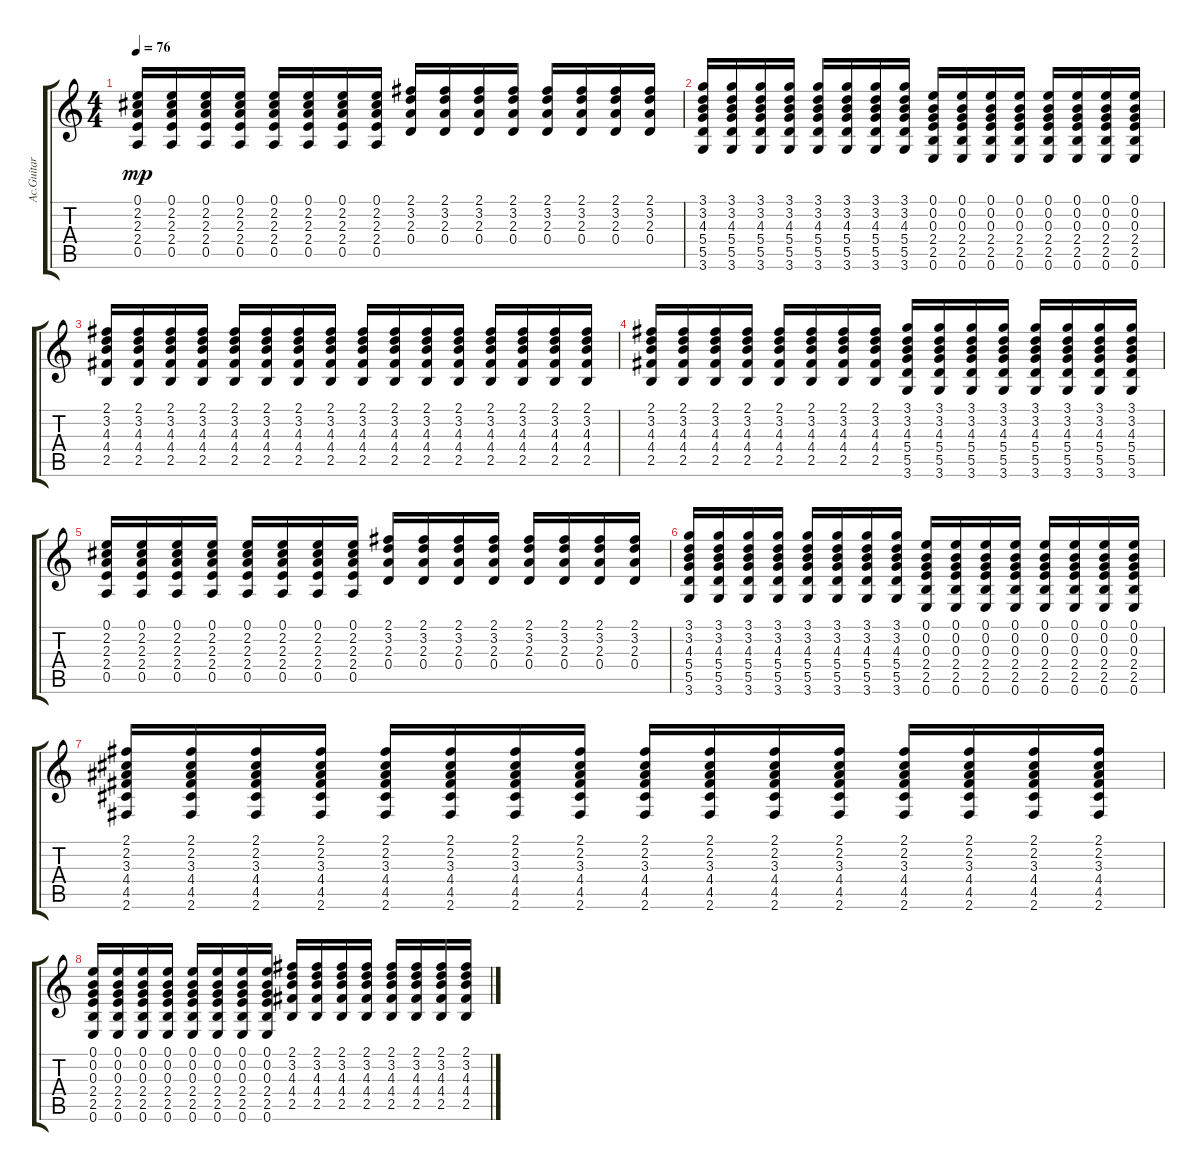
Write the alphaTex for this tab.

\track ("Ac.Guitar II" "Ac.Guitar ") {instrument acousticguitarsteel}
\staff {score tabs}
\tuning (E4 B3 G3 D3 A2 E2) {hide}
\ts (4 4)
\tempo 76
\clef g2
\ks c
(0.1 2.2 2.3 2.4 0.5).16{dy mp} (0.1 2.2 2.3 2.4 0.5).16 (0.1 2.2 2.3 2.4 0.5).16 (0.1 2.2 2.3 2.4 0.5).16 (0.1 2.2 2.3 2.4 0.5).16 (0.1 2.2 2.3 2.4 0.5).16 (0.1 2.2 2.3 2.4 0.5).16 (0.1 2.2 2.3 2.4 0.5).16 (2.1 3.2 2.3 0.4).16 (2.1 3.2 2.3 0.4).16 (2.1 3.2 2.3 0.4).16 (2.1 3.2 2.3 0.4).16 (2.1 3.2 2.3 0.4).16 (2.1 3.2 2.3 0.4).16 (2.1 3.2 2.3 0.4).16 (2.1 3.2 2.3 0.4).16 |
(3.1 3.2 4.3 5.4 5.5 3.6).16 (3.1 3.2 4.3 5.4 5.5 3.6).16 (3.1 3.2 4.3 5.4 5.5 3.6).16 (3.1 3.2 4.3 5.4 5.5 3.6).16 (3.1 3.2 4.3 5.4 5.5 3.6).16 (3.1 3.2 4.3 5.4 5.5 3.6).16 (3.1 3.2 4.3 5.4 5.5 3.6).16 (3.1 3.2 4.3 5.4 5.5 3.6).16 (0.1 0.2 0.3 2.4 2.5 0.6).16 (0.1 0.2 0.3 2.4 2.5 0.6).16 (0.1 0.2 0.3 2.4 2.5 0.6).16 (0.1 0.2 0.3 2.4 2.5 0.6).16 (0.1 0.2 0.3 2.4 2.5 0.6).16 (0.1 0.2 0.3 2.4 2.5 0.6).16 (0.1 0.2 0.3 2.4 2.5 0.6).16 (0.1 0.2 0.3 2.4 2.5 0.6).16 |
(2.1 3.2 4.3 4.4 2.5).16 (2.1 3.2 4.3 4.4 2.5).16 (2.1 3.2 4.3 4.4 2.5).16 (2.1 3.2 4.3 4.4 2.5).16 (2.1 3.2 4.3 4.4 2.5).16 (2.1 3.2 4.3 4.4 2.5).16 (2.1 3.2 4.3 4.4 2.5).16 (2.1 3.2 4.3 4.4 2.5).16 (2.1 3.2 4.3 4.4 2.5).16 (2.1 3.2 4.3 4.4 2.5).16 (2.1 3.2 4.3 4.4 2.5).16 (2.1 3.2 4.3 4.4 2.5).16 (2.1 3.2 4.3 4.4 2.5).16 (2.1 3.2 4.3 4.4 2.5).16 (2.1 3.2 4.3 4.4 2.5).16 (2.1 3.2 4.3 4.4 2.5).16 |
(2.1 3.2 4.3 4.4 2.5).16 (2.1 3.2 4.3 4.4 2.5).16 (2.1 3.2 4.3 4.4 2.5).16 (2.1 3.2 4.3 4.4 2.5).16 (2.1 3.2 4.3 4.4 2.5).16 (2.1 3.2 4.3 4.4 2.5).16 (2.1 3.2 4.3 4.4 2.5).16 (2.1 3.2 4.3 4.4 2.5).16 (3.1 3.2 4.3 5.4 5.5 3.6).16 (3.1 3.2 4.3 5.4 5.5 3.6).16 (3.1 3.2 4.3 5.4 5.5 3.6).16 (3.1 3.2 4.3 5.4 5.5 3.6).16 (3.1 3.2 4.3 5.4 5.5 3.6).16 (3.1 3.2 4.3 5.4 5.5 3.6).16 (3.1 3.2 4.3 5.4 5.5 3.6).16 (3.1 3.2 4.3 5.4 5.5 3.6).16 |
(0.1 2.2 2.3 2.4 0.5).16 (0.1 2.2 2.3 2.4 0.5).16 (0.1 2.2 2.3 2.4 0.5).16 (0.1 2.2 2.3 2.4 0.5).16 (0.1 2.2 2.3 2.4 0.5).16 (0.1 2.2 2.3 2.4 0.5).16 (0.1 2.2 2.3 2.4 0.5).16 (0.1 2.2 2.3 2.4 0.5).16 (2.1 3.2 2.3 0.4).16 (2.1 3.2 2.3 0.4).16 (2.1 3.2 2.3 0.4).16 (2.1 3.2 2.3 0.4).16 (2.1 3.2 2.3 0.4).16 (2.1 3.2 2.3 0.4).16 (2.1 3.2 2.3 0.4).16 (2.1 3.2 2.3 0.4).16 |
(3.1 3.2 4.3 5.4 5.5 3.6).16 (3.1 3.2 4.3 5.4 5.5 3.6).16 (3.1 3.2 4.3 5.4 5.5 3.6).16 (3.1 3.2 4.3 5.4 5.5 3.6).16 (3.1 3.2 4.3 5.4 5.5 3.6).16 (3.1 3.2 4.3 5.4 5.5 3.6).16 (3.1 3.2 4.3 5.4 5.5 3.6).16 (3.1 3.2 4.3 5.4 5.5 3.6).16 (0.1 0.2 0.3 2.4 2.5 0.6).16 (0.1 0.2 0.3 2.4 2.5 0.6).16 (0.1 0.2 0.3 2.4 2.5 0.6).16 (0.1 0.2 0.3 2.4 2.5 0.6).16 (0.1 0.2 0.3 2.4 2.5 0.6).16 (0.1 0.2 0.3 2.4 2.5 0.6).16 (0.1 0.2 0.3 2.4 2.5 0.6).16 (0.1 0.2 0.3 2.4 2.5 0.6).16 |
(2.1 2.2 3.3 4.4 4.5 2.6).16 (2.1 2.2 3.3 4.4 4.5 2.6).16 (2.1 2.2 3.3 4.4 4.5 2.6).16 (2.1 2.2 3.3 4.4 4.5 2.6).16 (2.1 2.2 3.3 4.4 4.5 2.6).16 (2.1 2.2 3.3 4.4 4.5 2.6).16 (2.1 2.2 3.3 4.4 4.5 2.6).16 (2.1 2.2 3.3 4.4 4.5 2.6).16 (2.1 2.2 3.3 4.4 4.5 2.6).16 (2.1 2.2 3.3 4.4 4.5 2.6).16 (2.1 2.2 3.3 4.4 4.5 2.6).16 (2.1 2.2 3.3 4.4 4.5 2.6).16 (2.1 2.2 3.3 4.4 4.5 2.6).16 (2.1 2.2 3.3 4.4 4.5 2.6).16 (2.1 2.2 3.3 4.4 4.5 2.6).16 (2.1 2.2 3.3 4.4 4.5 2.6).16 |
(0.1 0.2 0.3 2.4 2.5 0.6).16 (0.1 0.2 0.3 2.4 2.5 0.6).16 (0.1 0.2 0.3 2.4 2.5 0.6).16 (0.1 0.2 0.3 2.4 2.5 0.6).16 (0.1 0.2 0.3 2.4 2.5 0.6).16 (0.1 0.2 0.3 2.4 2.5 0.6).16 (0.1 0.2 0.3 2.4 2.5 0.6).16 (0.1 0.2 0.3 2.4 2.5 0.6).16 (2.1 3.2 4.3 4.4 2.5).16 (2.1 3.2 4.3 4.4 2.5).16 (2.1 3.2 4.3 4.4 2.5).16 (2.1 3.2 4.3 4.4 2.5).16 (2.1 3.2 4.3 4.4 2.5).16 (2.1 3.2 4.3 4.4 2.5).16 (2.1 3.2 4.3 4.4 2.5).16 (2.1 3.2 4.3 4.4 2.5).16
